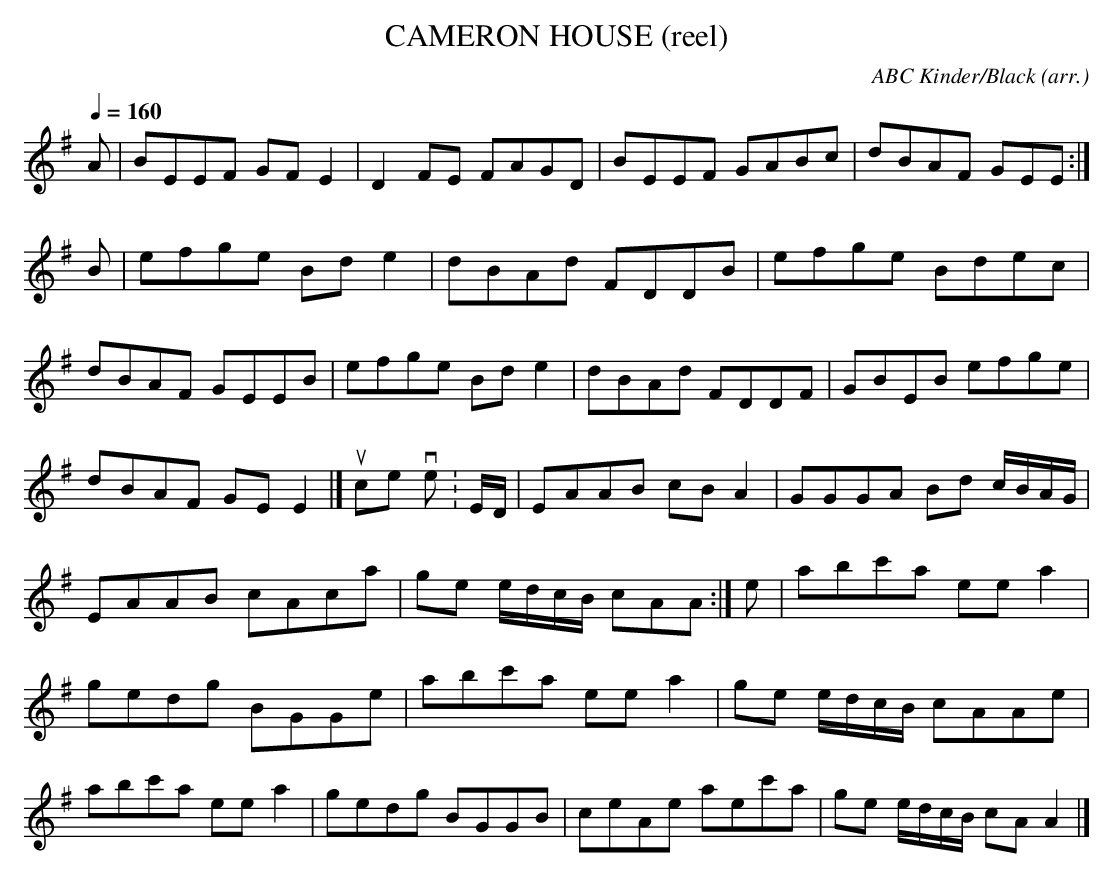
X:1
T:CAMERON HOUSE (reel)\
C:ABC Kinder/Black (arr.)\
Q:1/4=160\
M:4/4\
L:1/8\
K:Em % source key Am\
A|BEEF GFE2|D2FE FAGD|BEEF GABc|dBAF GEE:|\
B|efge Bde2|dBAd FDDB|efge Bdec|dBAF GEEB|\
efge Bde2|dBAd FDDF|GBEB efge|dBAF GEE2 |]\
\
\
source version:\
E/D/|EAAB cBA2|GGGA Bd c/B/A/G/|EAAB cAca|\\
ge e/d/c/B/ cAA:|\
e|abc'a ee a2|gedg BGGe|abc'a ee a2|ge e/d/c/B/ cAAe|\
abc'a ee a2|gedg BGGB|ceAe aec'a|ge e/d/c/B/ cAA2|]\
\
\
